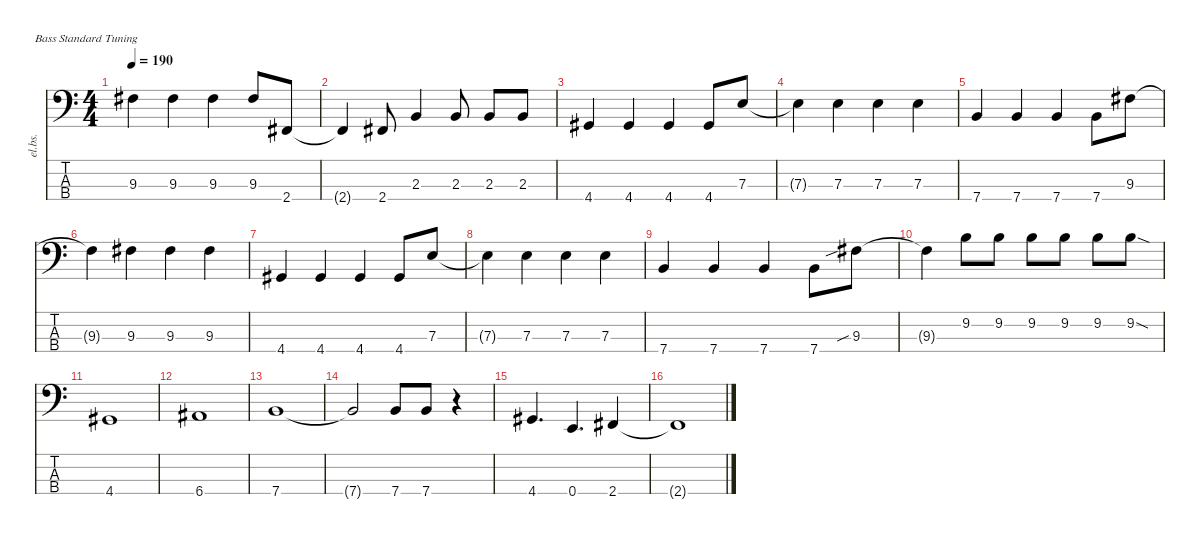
\defaultSystemsLayout 4
\hideDynamics
\bracketExtendMode nobrackets
\track ("Electric Bass" "el.bs.") {instrument electricbassfinger}
\staff {score tabs}
\tuning (G2 D2 A1 E1)
\ts (4 4)
\tempo 190
\clef f4
\ks c
9.3{acc #}.4{dy mf} 9.3{acc #}.4 9.3{acc #}.4 9.3{acc #}.8 2.4{acc #}.8 |
2.4{t acc #}.4 2.4{acc #}.8 2.3.4 2.3.8 2.3.8 2.3.8 |
4.4{acc #}.4 4.4{acc #}.4 4.4{acc #}.4 4.4{acc #}.8 7.3.8 |
7.3{t}.4 7.3.4 7.3.4 7.3.4 |
7.4.4 7.4.4 7.4.4 7.4.8 9.3{acc #}.8 |
9.3{t acc #}.4 9.3{acc #}.4 9.3{acc #}.4 9.3{acc #}.4 |
4.4{acc #}.4 4.4{acc #}.4 4.4{acc #}.4 4.4{acc #}.8 7.3.8 |
7.3{t}.4 7.3.4 7.3.4 7.3.4 |
7.4.4 7.4.4 7.4.4 7.4.8 9.3{sib acc #}.8 |
9.3{t acc #}.4 9.2.8 9.2.8 9.2.8 9.2.8 9.2.8 9.2{sod}.8 |
4.4{acc #}.1 |
6.4{acc #}.1 |
7.4.1 |
7.4{t}.2 7.4.8 7.4.8 r.4 |
4.4{acc #}.4{d} 0.4.4{d} 2.4{acc #}.4 |
2.4{t acc #}.1
